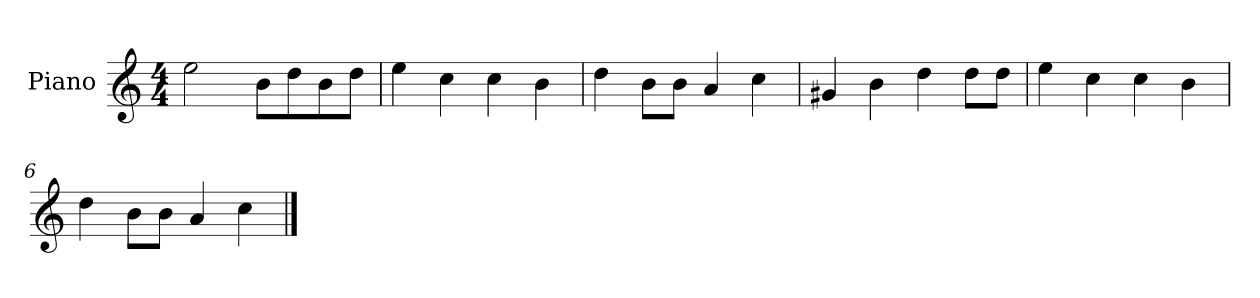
**kern
*part1
*staff1
*I"Piano
*I'P-no
*clefG2
*k[]
*M4/4
*MM90
=1
2ee\
8b\L
8dd\
8b\
8dd\J
=2
4ee\
4cc\
4cc\
4b\
=3
4dd\
8b\L
8b\J
4a/
4cc\
=4
4g#X/
4b\
4dd\
8dd\L
8dd\J
=5
4ee\
4cc\
4cc\
4b\
=6
4dd\
8b\L
8b\J
4a/
4cc\
==
*-
